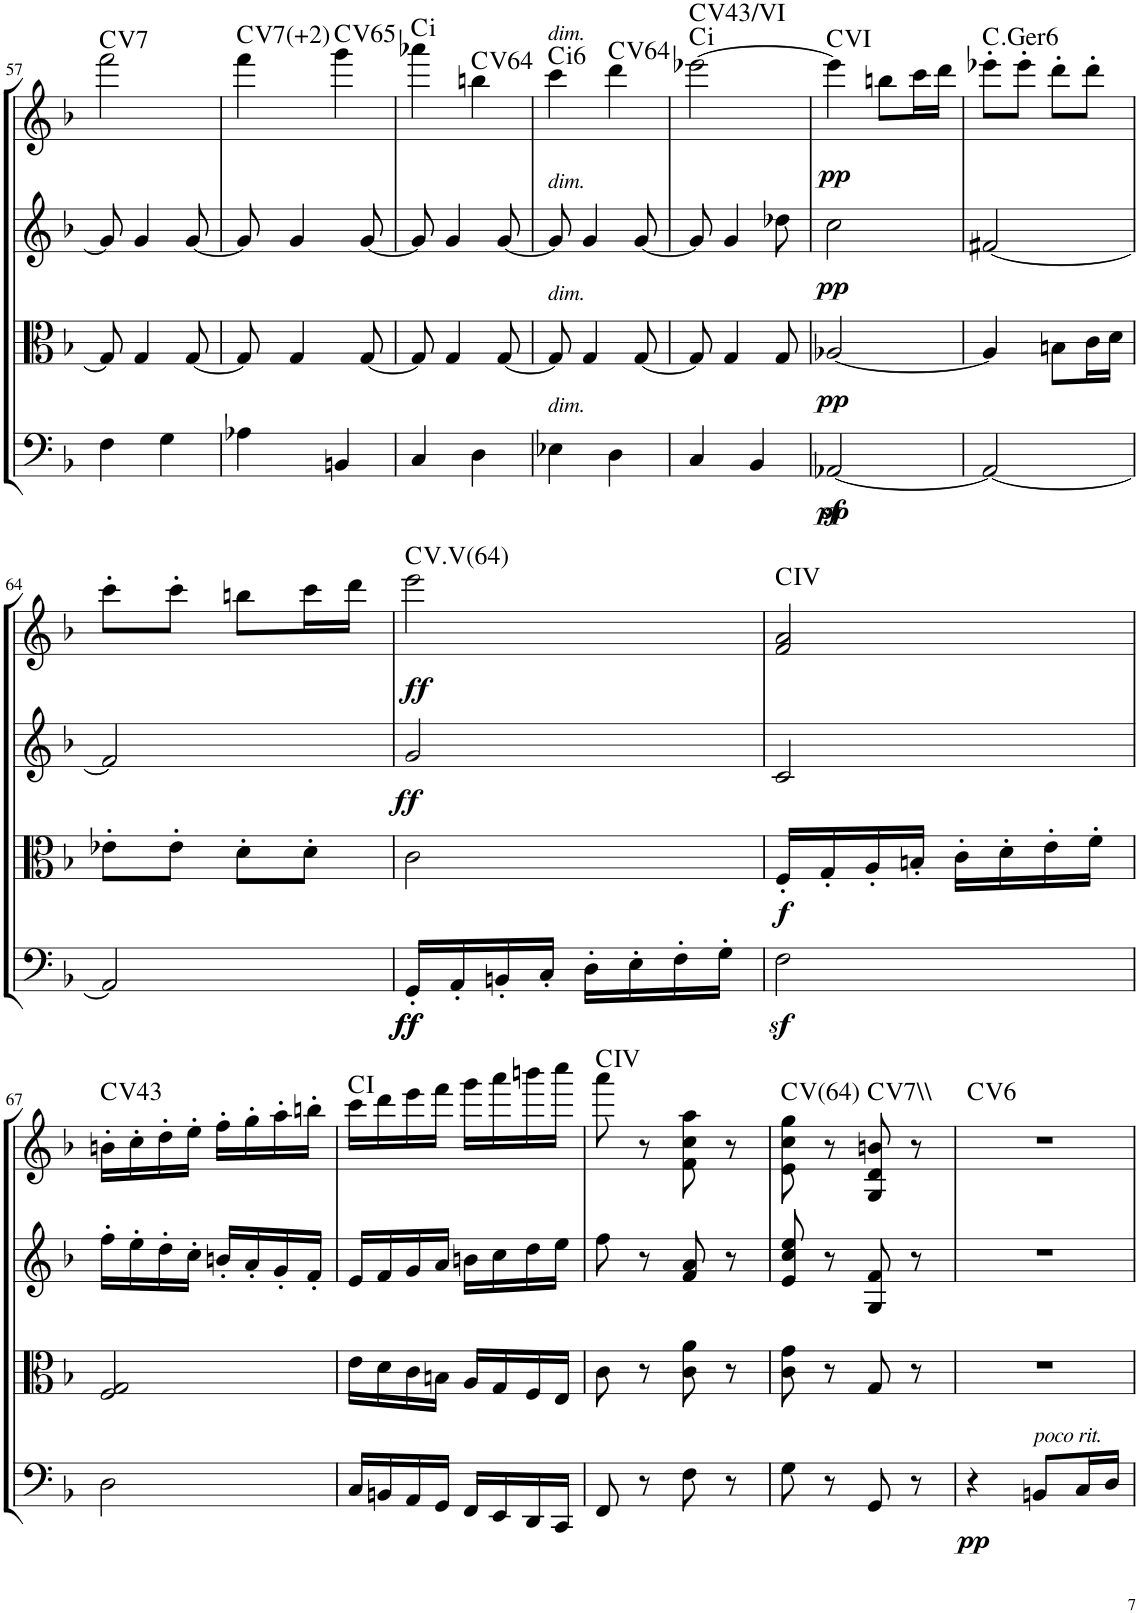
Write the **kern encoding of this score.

**kern	**dynam	**kern	**dynam	**kern	**dynam	**kern	**dynam	**harte
*part4	*part4	*part3	*part3	*part2	*part2	*part1	*part1	*part1
*staff4	*staff4	*staff3	*staff3	*staff2	*staff2	*staff1	*staff1	*
*I"Cello	*	*I"Viola	*	*I"2nd Violin	*	*I"1st Violin	*	*
*	*	*I'Vla	*	*I'Vln	*	*I'Vln	*	*
!!LO:PB:g=z
*clefF4	*	*clefC3	*	*clefG2	*	*clefG2	*	*
*k[b-]	*	*k[b-]	*	*k[b-]	*	*k[b-]	*	*
*F:	*	*F:	*	*F:	*	*F:	*	*
*M2/4	*	*M2/4	*	*M2/4	*	*M2/4	*	*
=57	=57	=57	=57	=57	=57	=57	=57	=57
!	!	!	!	!	!	!	!	!LO:H:kt=7
4F\	.	8G/]	.	8g/]	.	2fff\	.	C:7
.	.	4G/	.	4g/	.	.	.	.
4G\	.	.	.	.	.	.	.	.
.	.	[8G/	.	[8g/	.	.	.	.
=58	=58	=58	=58	=58	=58	=58	=58	=58
!	!	!	!	!	!	!	!	!LO:H:kt=7
4A-X\	.	8G/]	.	8g/]	.	4fff\	.	C:7(#2)
.	.	4G/	.	4g/	.	.	.	.
!	!	!	!	!	!	!	!	!LO:H:kt=65
4BBn/	.	.	.	.	.	4ggg\	.	C:maj
.	.	[8G/	.	[8g/	.	.	.	.
=59	=59	=59	=59	=59	=59	=59	=59	=59
!	!	!	!	!	!	!	!	!LO:H:kt=i
4C/	.	8G/]	.	8g/]	.	4aaa-X\	.	.
.	.	4G/	.	4g/	.	.	.	.
!	!	!	!	!	!	!	!	!LO:H:kt=64
4D\	.	.	.	.	.	4bbn\	.	C:maj
.	.	[8G/	.	[8g/	.	.	.	.
=60	=60	=60	=60	=60	=60	=60	=60	=60
!	!	!	!	!	!	!LO:TX:a:i:t=dim.	!	!
!	!	!	!	!LO:TX:a:i:t=dim.	!	!	!	!
!	!	!LO:TX:a:i:t=dim.	!	!	!	!	!	!
!LO:TX:a:i:t=dim.	!	!	!	!	!	!	!	!LO:H:kt=i
4E-X\	.	8G/]	.	8g/]	.	4ccc\	.	.
.	.	4G/	.	4g/	.	.	.	.
!	!	!	!	!	!	!	!	!LO:H:kt=64
4D\	.	.	.	.	.	4ddd\	.	C:maj
.	.	[8G/	.	[8g/	.	.	.	.
=61	=61	=61	=61	=61	=61	=61	=61	=61
!	!	!	!	!	!	!	!	!LO:H:n=1:kt=i
!	!	!	!	!	!	!	!	!LO:H:n=2:kt=43/
4C/	.	8G/]	.	8g/]	.	[2eee-X\	.	. C:maj
.	.	4G/	.	4g/	.	.	.	.
4BB-/	.	.	.	.	.	.	.	.
.	.	8G/	.	8dd-X\	.	.	.	.
=62	=62	=62	=62	=62	=62	=62	=62	=62
!	!LO:DY:b	!	!LO:DY:b	!	!LO:DY:b	!	!LO:DY:b	!
[2AA-Xz</	pp	[2A-X/	pp	2cc\	pp	4eee-\]	pp	C:maj
.	.	.	.	.	.	8bbn\L	.	.
.	.	.	.	.	.	16ccc\L	.	.
.	.	.	.	.	.	16ddd\JJ	.	.
=63	=63	=63	=63	=63	=63	=63	=63	=63
!	!	!	!	!	!	!	!	!LO:H:kt=.Ger
2AA-/_	.	4A-/]	.	[2f#X/	.	8eee-X'\L	.	.
.	.	.	.	.	.	8eee-'\J	.	.
.	.	8Bn\L	.	.	.	8ddd'\L	.	.
.	.	16c\L	.	.	.	8ddd'\J	.	.
.	.	16d\JJ	.	.	.	.	.	.
!!LO:LB:g=z
=64	=64	=64	=64	=64	=64	=64	=64	=64
2AA-/]	.	8e-X'\L	.	2f#/]	.	8ccc'\L	.	.
.	.	8e-'\J	.	.	.	8ccc'\J	.	.
.	.	8d'\L	.	.	.	8bbn\L	.	.
.	.	8d'\J	.	.	.	16ccc\L	.	.
.	.	.	.	.	.	16ddd\JJ	.	.
=65	=65	=65	=65	=65	=65	=65	=65	=65
!	!LO:DY:b	!	!	!	!	!	!	!
!	!LO:DY:n=1:b	!	!	!	!LO:DY:b	!	!LO:DY:b	!LO:H:kt=64
16GG'/LL	ff ff	2c\	.	2g/	ff	2eee\	ff	C:maj
16AA'/	.	.	.	.	.	.	.	.
16BBn'/	.	.	.	.	.	.	.	.
16C'/JJ	.	.	.	.	.	.	.	.
16D'\LL	.	.	.	.	.	.	.	.
16E'\	.	.	.	.	.	.	.	.
16F'\	.	.	.	.	.	.	.	.
16G'\JJ	.	.	.	.	.	.	.	.
=66	=66	=66	=66	=66	=66	=66	=66	=66
!	!	!	!LO:DY:b	!	!	!	!	!
2Fz<\	.	16F'/LL	f	2c/	.	2f/ 2a/	.	C:maj
.	.	16G'/	.	.	.	.	.	.
.	.	16A'/	.	.	.	.	.	.
.	.	16Bn'/JJ	.	.	.	.	.	.
.	.	16c'\LL	.	.	.	.	.	.
.	.	16d'\	.	.	.	.	.	.
.	.	16e'\	.	.	.	.	.	.
.	.	16f'\JJ	.	.	.	.	.	.
!!LO:LB:g=z
=67	=67	=67	=67	=67	=67	=67	=67	=67
!	!	!	!	!	!	!	!	!LO:H:kt=43
2D\	.	2F/ 2G/	.	16ff'\LL	.	16bn'\LL	.	C:maj
.	.	.	.	16ee'\	.	16cc'\	.	.
.	.	.	.	16dd'\	.	16dd'\	.	.
.	.	.	.	16cc'\JJ	.	16ee'\JJ	.	.
.	.	.	.	16bn'/LL	.	16ff'\LL	.	.
.	.	.	.	16a'/	.	16gg'\	.	.
.	.	.	.	16g'/	.	16aa'\	.	.
.	.	.	.	16f'/JJ	.	16bbn'\JJ	.	.
=68	=68	=68	=68	=68	=68	=68	=68	=68
16C/LL	.	16e\LL	.	16e/LL	.	16ccc\LL	.	C:maj
16BBn/	.	16d\	.	16f/	.	16ddd\	.	.
16AA/	.	16c\	.	16g/	.	16eee\	.	.
16GG/JJ	.	16Bn\JJ	.	16a/JJ	.	16fff\JJ	.	.
16FF/LL	.	16A/LL	.	16bn\LL	.	16ggg\LL	.	.
16EE/	.	16G/	.	16cc\	.	16aaa\	.	.
16DD/	.	16F/	.	16dd\	.	16bbbn\	.	.
16CC/JJ	.	16E/JJ	.	16ee\JJ	.	16cccc\JJ	.	.
=69	=69	=69	=69	=69	=69	=69	=69	=69
8FF/	.	8c\	.	8ff\	.	8aaa\	.	C:maj
8r	.	8r	.	8r	.	8r	.	.
8F\	.	8c\ 8a\	.	8f/ 8a/	.	8f\ 8cc\ 8aa\	.	.
8r	.	8r	.	8r	.	8r	.	.
=70	=70	=70	=70	=70	=70	=70	=70	=70
!	!	!	!	!	!	!	!	!LO:H:kt=64
8G\	.	8c\ 8g\	.	8e/ 8cc/ 8ee/	.	8e\ 8cc\ 8gg\	.	C:maj
8r	.	8r	.	8r	.	8r	.	.
!	!	!	!	!	!	!	!	!LO:H:kt=7
8GG/	.	8G/	.	8G/ 8f/	.	8G/ 8d/ 8bn/	.	C:7
8r	.	8r	.	8r	.	8r	.	.
=71	=71	=71	=71	=71	=71	=71	=71	=71
!	!LO:DY:b	!	!	!	!	!	!	!LO:H:kt=6
4r	pp	2r	.	2r	.	2r	.	C:maj6
!LO:TX:a:i:t=poco rit.	!	!	!	!	!	!	!	!
8BBn/L	.	.	.	.	.	.	.	.
16C/L	.	.	.	.	.	.	.	.
16D/JJ	.	.	.	.	.	.	.	.
=	=	=	=	=	=	=	=	=
*-	*-	*-	*-	*-	*-	*-	*-	*-
